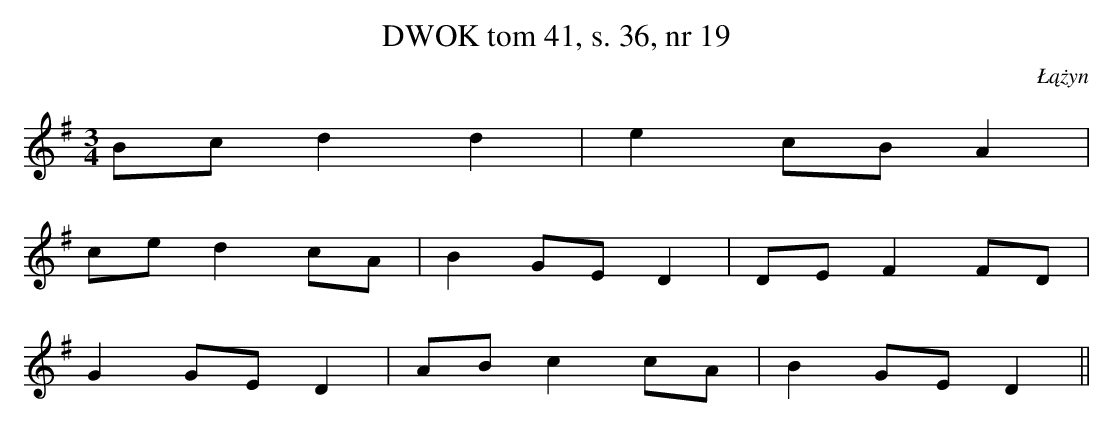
X:1
T: DWOK tom 41, s. 36, nr 19
O: Łążyn
L: 1/16
M: 3/4
K: G
B2c2 d4 d4 | e4 c2B2 A4 |
c2e2 d4 c2A2 | B4 G2E2 D4 | D2E2 F4 F2D2 |
G4 G2E2 D4 | A2B2 c4 c2A2 | B4 G2E2 D4 ||
